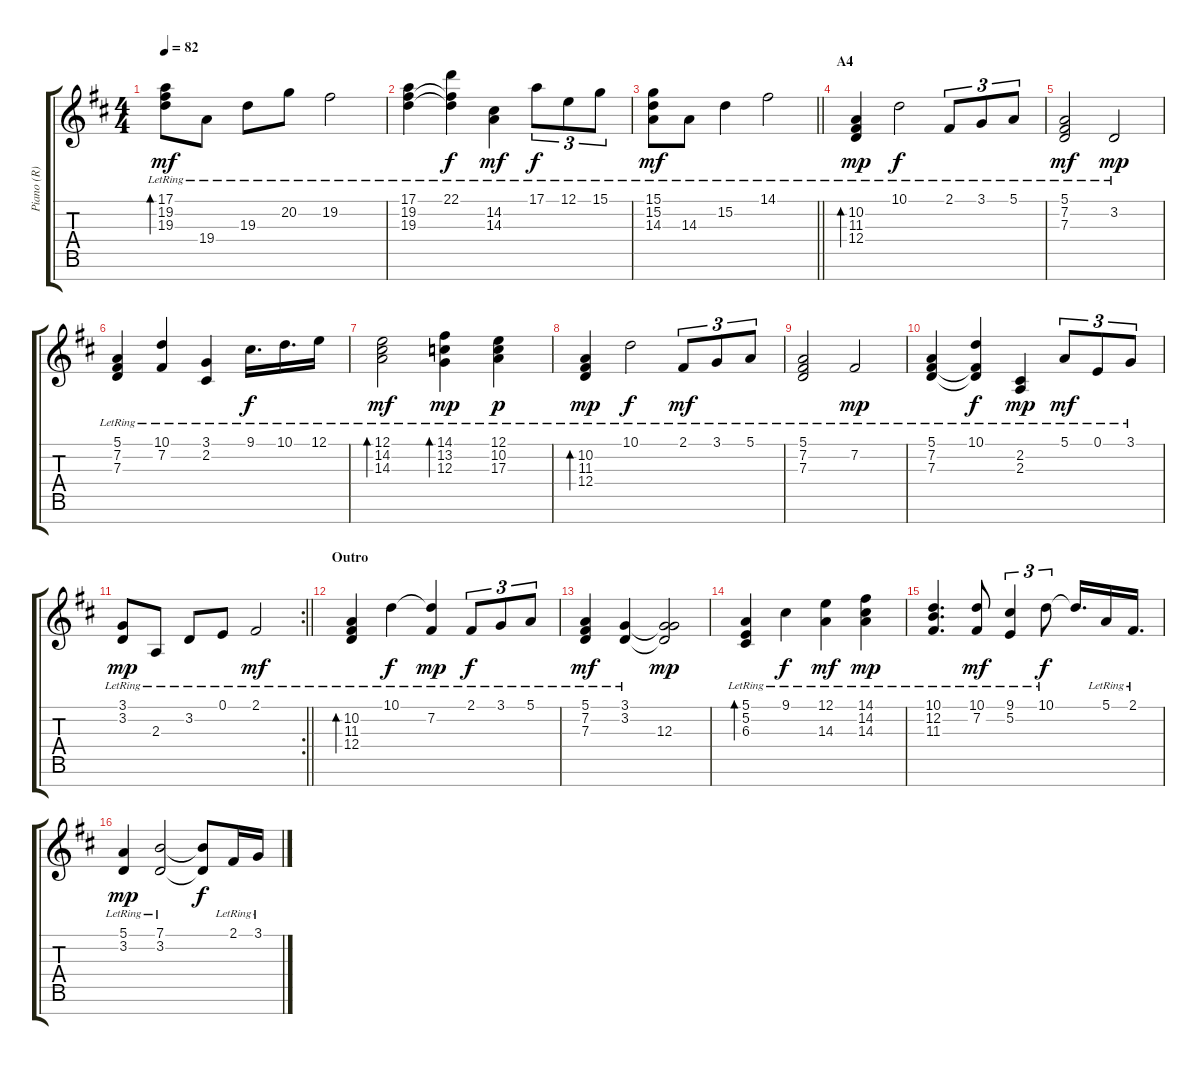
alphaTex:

\track ("Piano (R)" "Piano (R)") {instrument acousticgrandpiano}
\staff {score tabs}
\tuning (E4 B3 G3 D3 A2 E2 B1) {hide}
\ts (4 4)
\tempo 82
\clef g2
\ks d
(17.1{lr} 19.2{lr} 19.3{lr}).8{bd 120 dy mf} 19.4{lr}.8 19.3{lr}.8 20.2{lr}.8 19.2{lr}.2 |
(17.1{lr} 19.2{lr} 19.3{lr}).4 (22.1{lr} 19.2{t} 19.3{t}).4{dy f} (14.2{lr} 14.3{lr}).4{dy mf} 17.1{lr}.8{tu (3 2) dy f} 12.1{lr}.8{tu (3 2)} 15.1{lr}.8{tu (3 2)} |
\barLineRight lightlight
(15.1{lr} 15.2{lr} 14.3{lr}).8{dy mf} 14.3{lr}.8 15.2{lr}.4 14.1{lr}.2 |
\section ("" "A4")
(10.2{lr} 11.3{lr} 12.4{lr}).4{bd 240 dy mp} 10.1{lr}.2{dy f} 2.1{lr}.8{tu (3 2)} 3.1{lr}.8{tu (3 2)} 5.1{lr}.8{tu (3 2)} |
(5.1{lr} 7.2{lr} 7.3{lr}).2{dy mf} 3.2{lr}.2{dy mp} |
(5.1{lr} 7.2{lr} 7.3{lr}).4 (10.1{lr} 7.2{lr}).4 (3.1{lr} 2.2{lr}).4 9.1{lr}.16{d dy f} 10.1{lr}.16{d} 12.1{lr}.16 |
(12.1{lr} 14.2{lr} 14.3{lr}).2{bd 240 dy mf} (14.1{lr} 13.2{lr} 12.3{lr}).4{bd 120 dy mp} (12.1{lr} 10.2{lr} 17.3{lr}).4{dy p} |
(10.2{lr} 11.3{lr} 12.4{lr}).4{bd 240 dy mp} 10.1{lr}.2{dy f} 2.1{lr}.8{tu (3 2) dy mf} 3.1{lr}.8{tu (3 2)} 5.1{lr}.8{tu (3 2)} |
(5.1{lr} 7.2{lr} 7.3{lr}).2 7.2{lr}.2{dy mp} |
(5.1{lr} 7.2{lr} 7.3{lr}).4 (10.1{lr} 7.2{t} 7.3{t}).4{dy f} (2.2{lr} 2.3{lr}).4{dy mp} 5.1{lr}.8{tu (3 2) dy mf} 0.1{lr}.8{tu (3 2)} 3.1{lr}.8{tu (3 2)} |
\rc 2
\barLineRight lightlight
(3.1{lr} 3.2{lr}).8{dy mp} 2.3{lr}.8 3.2{lr}.8 0.1{lr}.8 2.1{lr}.2{dy mf} |
\section ("" "Outro")
(10.2{lr} 11.3{lr} 12.4{lr}).4{bd 240} 10.1{lr}.4{dy f} (10.1{t} 7.2{lr}).4{dy mp} 2.1{lr}.8{tu (3 2) dy f} 3.1{lr}.8{tu (3 2)} 5.1{lr}.8{tu (3 2)} |
(5.1{lr} 7.2{lr} 7.3{lr}).4{dy mf volume 0} (3.1{lr} 3.2{lr}).4 (3.1{t} 3.2{t} 12.3).2{dy mp} |
(5.1{lr} 5.2{lr} 6.3{lr}).4{bd 240} 9.1{lr}.4{dy f} (12.1{lr} 14.3{lr}).4{dy mf} (14.1{lr} 14.2{lr} 14.3{lr}).4{dy mp} |
(10.1{lr} 12.2{lr} 11.3{lr}).4{d} (10.1{lr} 7.2{lr}).8{dy mf} (9.1{lr} 5.2).4{tu (3 2)} 10.1{lr}.8{tu (3 2) dy f} 10.1{t}.16{d} 5.1{lr}.16 2.1{lr}.16{d} |
(5.1{lr} 3.2{lr}).4{dy mp} (7.1{lr} 3.2{lr}).2 (7.1{t} 3.2{t}).8{dy f} 2.1{lr}.16 3.1{lr}.16
